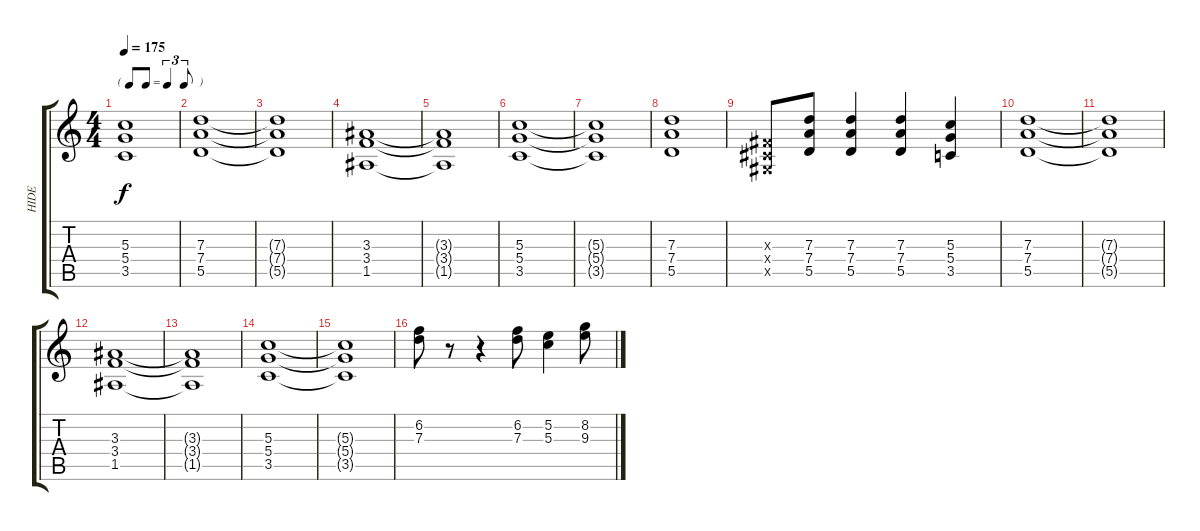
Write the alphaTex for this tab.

\track ("HIDE" "HIDE") {instrument distortionguitar}
\staff {score tabs}
\tuning (E4 B3 G3 D3 A2 E2) {hide}
\ts (4 4)
\tf triplet8th
\tempo 175
\clef g2
\ks c
(5.3{t} 5.4{t} 3.5{t}).1{dy f} |
(7.3 7.4 5.5).1 |
(7.3{t} 7.4{t} 5.5{t}).1 |
(3.3 3.4 1.5).1 |
(3.3{t} 3.4{t} 1.5{t}).1 |
(5.3 5.4 3.5).1 |
(5.3{t} 5.4{t} 3.5{t}).1 |
(7.3 7.4 5.5).1 |
(-1.3{x} -1.4{x} -1.5{x}).8 (7.3 7.4 5.5).8 (7.3 7.4 5.5).4 (7.3 7.4 5.5).4 (5.3 5.4 3.5).4 |
(7.3 7.4 5.5).1 |
(7.3{t} 7.4{t} 5.5{t}).1 |
(3.3 3.4 1.5).1 |
(3.3{t} 3.4{t} 1.5{t}).1 |
(5.3 5.4 3.5).1 |
(5.3{t} 5.4{t} 3.5{t}).1 |
(6.2 7.3).8 r.8 r.4 (6.2 7.3).8 (5.2 5.3).4 (8.2 9.3).8
